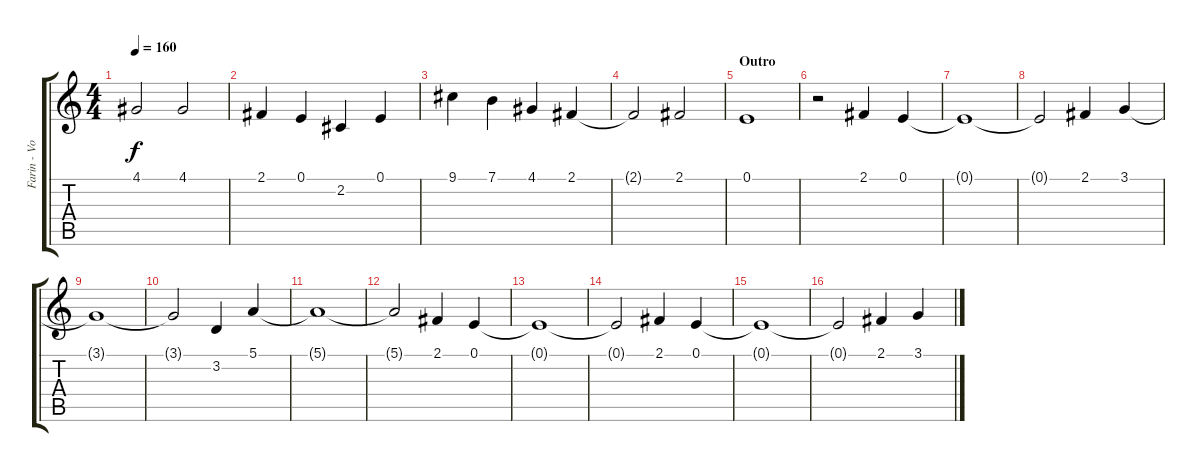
\track ("Farin - Voice" "Farin - Vo") {instrument lead1square}
\staff {score tabs}
\tuning (E4 B3 G3 D3 A2 E2) {hide}
\ts (4 4)
\tempo 160
\clef g2
\ks c
4.1.2{dy f} 4.1.2 |
2.1.4 0.1.4 2.2.4 0.1.4 |
9.1.4 7.1.4 4.1.4 2.1.4 |
2.1{t}.2 2.1.2 |
\section ("" "Outro")
0.1.1 |
r.2 2.1.4 0.1.4 |
0.1{t}.1 |
0.1{t}.2 2.1.4 3.1.4 |
3.1{t}.1 |
3.1{t}.2 3.2.4 5.1.4 |
5.1{t}.1 |
5.1{t}.2 2.1.4 0.1.4 |
0.1{t}.1 |
0.1{t}.2 2.1.4 0.1.4 |
0.1{t}.1 |
0.1{t}.2 2.1.4 3.1.4
